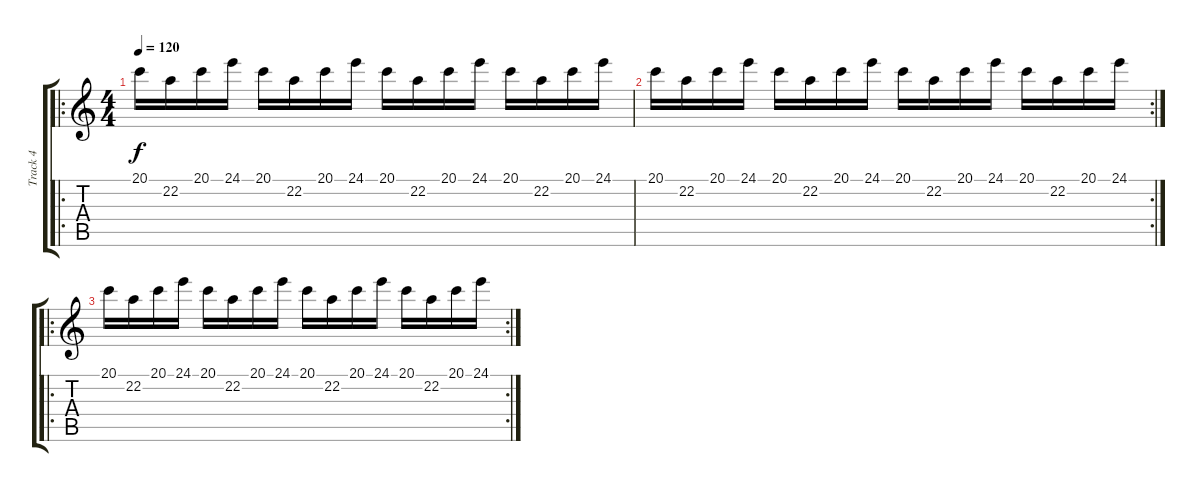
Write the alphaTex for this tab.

\track ("Track 4" "Track 4") {instrument glockenspiel}
\staff {score tabs}
\tuning (E4 B3 G3 D3 A2 E2) {hide}
\ro
\ts (4 4)
\tempo 120
\clef g2
\ks c
20.1.16{dy f} 22.2.16 20.1.16 24.1.16 20.1.16 22.2.16 20.1.16 24.1.16 20.1.16 22.2.16 20.1.16 24.1.16 20.1.16 22.2.16 20.1.16 24.1.16 |
\rc 2
20.1.16 22.2.16 20.1.16 24.1.16 20.1.16 22.2.16 20.1.16 24.1.16 20.1.16 22.2.16 20.1.16 24.1.16 20.1.16 22.2.16 20.1.16 24.1.16 |
\ro
\rc 2
20.1.16 22.2.16 20.1.16 24.1.16 20.1.16 22.2.16 20.1.16 24.1.16 20.1.16 22.2.16 20.1.16 24.1.16 20.1.16 22.2.16 20.1.16 24.1.16
